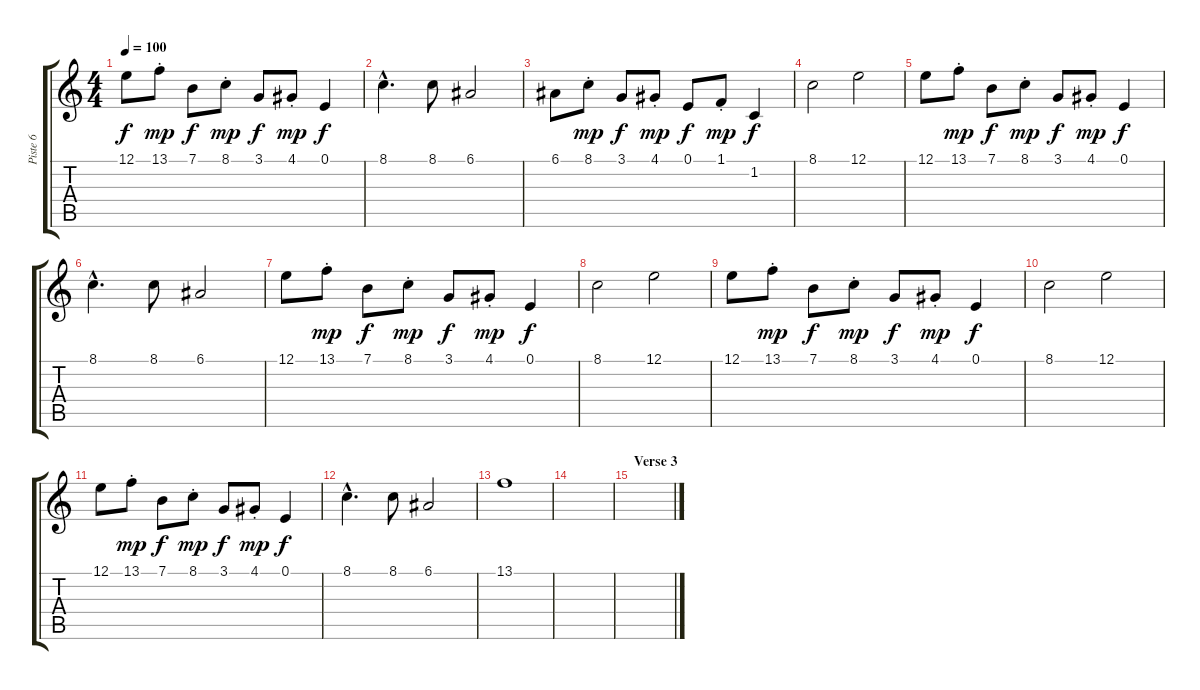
\track ("Piste 6" "Piste 6") {instrument oboe}
\staff {score tabs}
\tuning (E4 B3 G3 D3 A2 E2) {hide}
\ts (4 4)
\tempo 100
\clef g2
\ks c
12.1.8{dy f} 13.1{st}.8{dy mp} 7.1.8{dy f} 8.1{st}.8{dy mp} 3.1.8{dy f} 4.1{st}.8{dy mp} 0.1.4{dy f} |
8.1{hac}.4{d} 8.1.8 6.1.2 |
6.1.8 8.1{st}.8{dy mp} 3.1.8{dy f} 4.1{st}.8{dy mp} 0.1.8{dy f} 1.1{st}.8{dy mp} 1.2.4{dy f} |
8.1.2 12.1.2 |
12.1.8 13.1{st}.8{dy mp} 7.1.8{dy f} 8.1{st}.8{dy mp} 3.1.8{dy f} 4.1{st}.8{dy mp} 0.1.4{dy f} |
8.1{hac}.4{d} 8.1.8 6.1.2 |
12.1.8 13.1{st}.8{dy mp} 7.1.8{dy f} 8.1{st}.8{dy mp} 3.1.8{dy f} 4.1{st}.8{dy mp} 0.1.4{dy f} |
8.1.2 12.1.2 |
12.1.8 13.1{st}.8{dy mp} 7.1.8{dy f} 8.1{st}.8{dy mp} 3.1.8{dy f} 4.1{st}.8{dy mp} 0.1.4{dy f} |
8.1.2 12.1.2 |
12.1.8 13.1{st}.8{dy mp} 7.1.8{dy f} 8.1{st}.8{dy mp} 3.1.8{dy f} 4.1{st}.8{dy mp} 0.1.4{dy f} |
8.1{hac}.4{d} 8.1.8 6.1.2 |
13.1.1 |
|
\section ("" "Verse 3")
